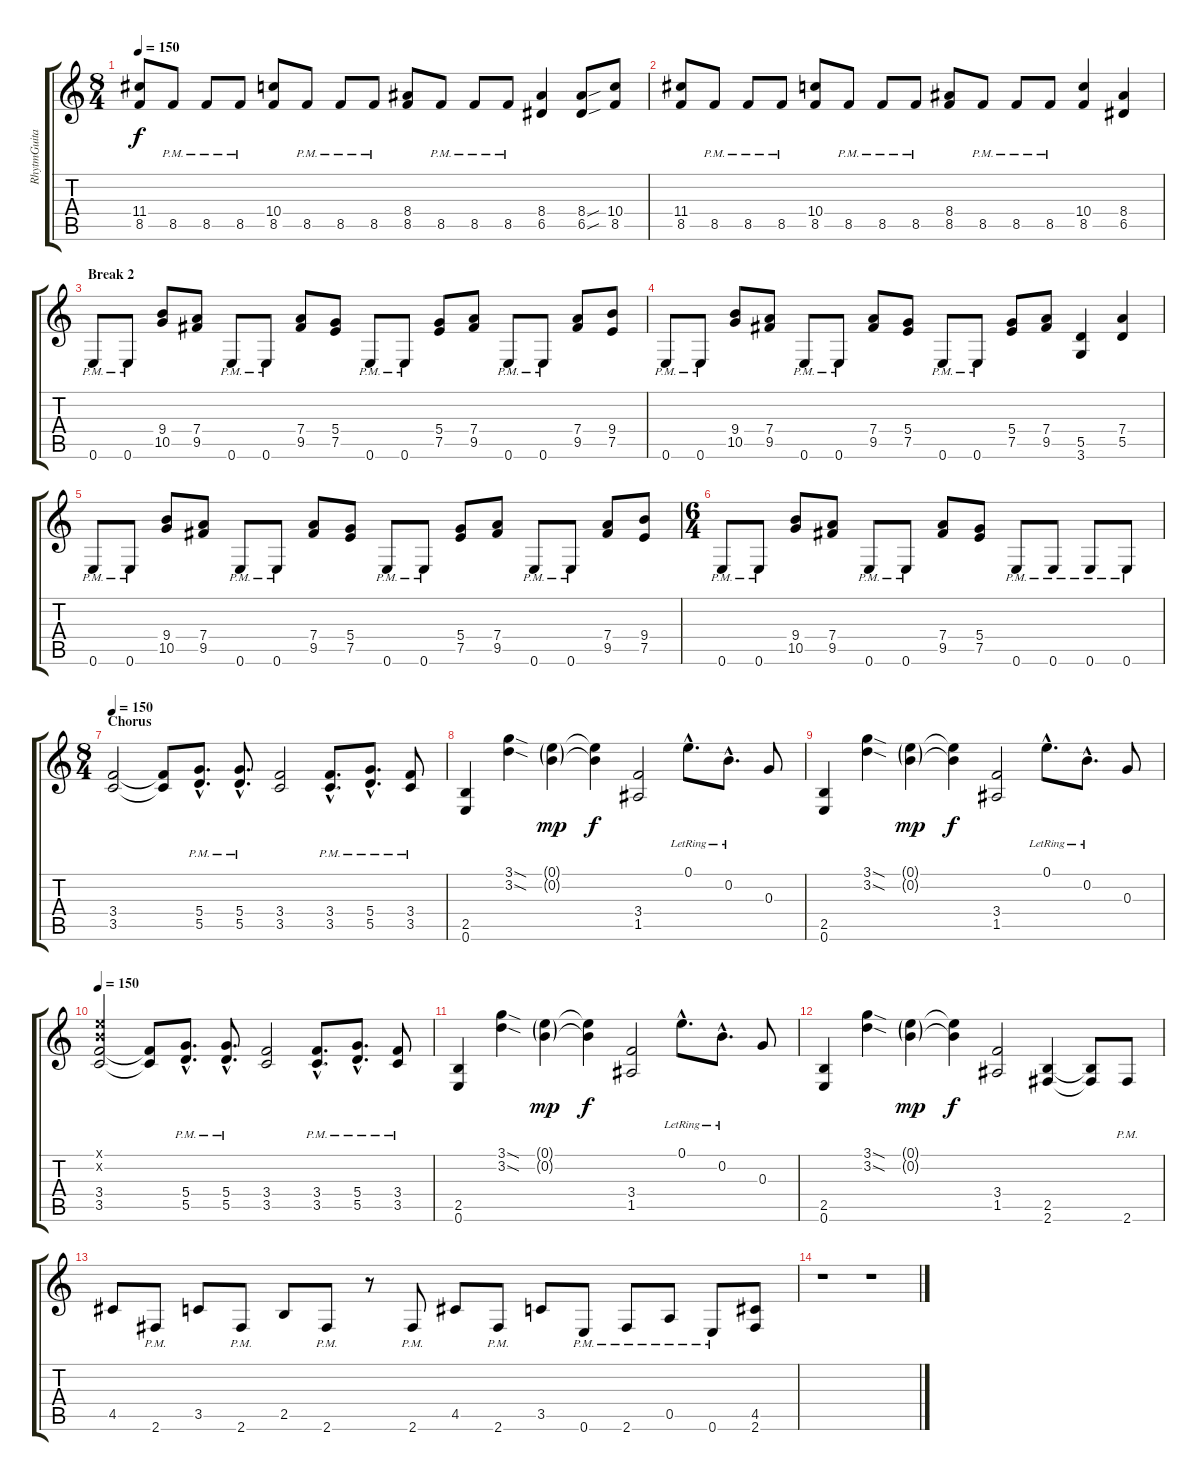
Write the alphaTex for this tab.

\track ("RhytmGuitar - Michael Denner" "RhytmGuita") {instrument distortionguitar}
\staff {score tabs}
\tuning (E4 B3 G3 D3 A2 E2) {hide}
\ts (8 4)
\tempo 150
\clef g2
\ks c
(11.4 8.5).8{dy f} 8.5{pm}.8 8.5{pm}.8 8.5{pm}.8 (10.4 8.5).8 8.5{pm}.8 8.5{pm}.8 8.5{pm}.8 (8.4 8.5).8 8.5{pm}.8 8.5{pm}.8 8.5{pm}.8 (8.4 6.5).4 (8.4{sou} 6.5{sou}).8 (10.4 8.5).8 |
(11.4 8.5).8 8.5{pm}.8 8.5{pm}.8 8.5{pm}.8 (10.4 8.5).8 8.5{pm}.8 8.5{pm}.8 8.5{pm}.8 (8.4 8.5).8 8.5{pm}.8 8.5{pm}.8 8.5{pm}.8 (10.4 8.5).4 (8.4 6.5).4 |
\section ("" "Break 2")
0.6{pm}.8 0.6{pm}.8 (9.4 10.5).8 (7.4 9.5).8 0.6{pm}.8 0.6{pm}.8 (7.4 9.5).8 (5.4 7.5).8 0.6{pm}.8 0.6{pm}.8 (5.4 7.5).8 (7.4 9.5).8 0.6{pm}.8 0.6{pm}.8 (7.4 9.5).8 (9.4 7.5).8 |
0.6{pm}.8 0.6{pm}.8 (9.4 10.5).8 (7.4 9.5).8 0.6{pm}.8 0.6{pm}.8 (7.4 9.5).8 (5.4 7.5).8 0.6{pm}.8 0.6{pm}.8 (5.4 7.5).8 (7.4 9.5).8 (5.5 3.6).4 (7.4 5.5).4 |
0.6{pm}.8 0.6{pm}.8 (9.4 10.5).8 (7.4 9.5).8 0.6{pm}.8 0.6{pm}.8 (7.4 9.5).8 (5.4 7.5).8 0.6{pm}.8 0.6{pm}.8 (5.4 7.5).8 (7.4 9.5).8 0.6{pm}.8 0.6{pm}.8 (7.4 9.5).8 (9.4 7.5).8 |
\ts (6 4)
0.6{pm}.8 0.6{pm}.8 (9.4 10.5).8 (7.4 9.5).8 0.6{pm}.8 0.6{pm}.8 (7.4 9.5).8 (5.4 7.5).8 0.6{pm}.8 0.6{pm}.8 0.6{pm}.8 0.6{pm}.8 |
\ts (8 4)
\section ("" "Chorus")
\tempo 150
(3.4 3.5).2 (3.4{t} 3.5{t}).8 (5.4{hac pm} 5.5{hac pm}).8{d} (5.4{hac pm} 5.5{hac pm}).8{d} (3.4 3.5).2 (3.4{hac pm} 3.5{hac pm}).8{d} (5.4{hac pm} 5.5{hac pm}).8{d} (3.4{pm} 3.5{pm}).8 |
(2.5 0.6).4 (3.1{sod} 3.2{sod}).4 (0.1{g} 0.2{g}).4{dy mp} (0.1{t} 0.2{t}).4{dy f} (3.4 1.5).2 0.1{hac lr}.8{d} 0.2{hac lr}.8{d} 0.3.8 |
(2.5 0.6).4 (3.1{sod} 3.2{sod}).4 (0.1{g} 0.2{g}).4{dy mp} (0.1{t} 0.2{t}).4{dy f} (3.4 1.5).2 0.1{hac lr}.8{d} 0.2{hac lr}.8{d} 0.3.8 |
\tempo 150
(0.1{x} 0.2{x} 3.4 3.5).2 (3.4{t} 3.5{t}).8 (5.4{hac pm} 5.5{hac pm}).8{d} (5.4{hac pm} 5.5{hac pm}).8{d} (3.4 3.5).2 (3.4{hac pm} 3.5{hac pm}).8{d} (5.4{hac pm} 5.5{hac pm}).8{d} (3.4{pm} 3.5{pm}).8 |
(2.5 0.6).4 (3.1{sod} 3.2{sod}).4 (0.1{g} 0.2{g}).4{dy mp} (0.1{t} 0.2{t}).4{dy f} (3.4 1.5).2 0.1{hac lr}.8{d} 0.2{hac lr}.8{d} 0.3.8 |
(2.5 0.6).4 (3.1{sod} 3.2{sod}).4 (0.1{g} 0.2{g}).4{dy mp} (0.1{t} 0.2{t}).4{dy f} (3.4 1.5).2 (2.5 2.6).4 (2.5{t} 2.6{t}).8 2.6{pm}.8 |
4.5.8 2.6{pm}.8 3.5.8 2.6{pm}.8 2.5.8 2.6{pm}.8 r.8 2.6{pm}.8 4.5.8 2.6{pm}.8 3.5.8 0.6{pm}.8 2.6{pm}.8 0.5{pm}.8 0.6{pm}.8 (4.5 2.6).8 |
r.1 r.1
